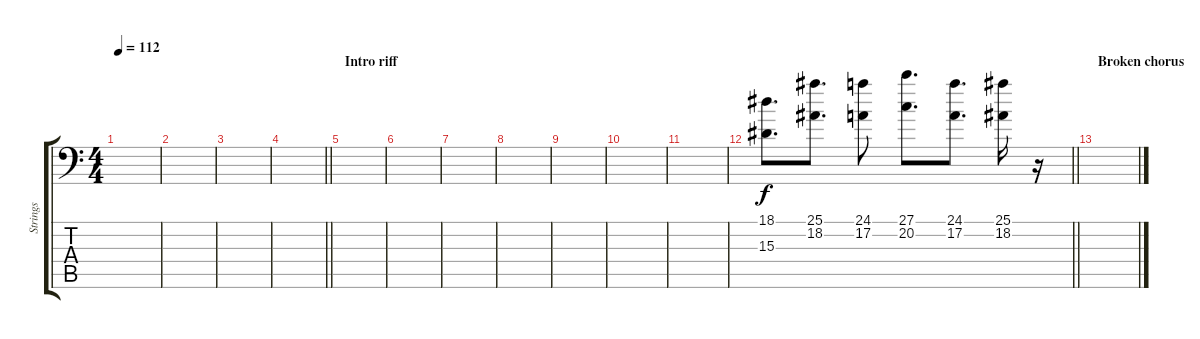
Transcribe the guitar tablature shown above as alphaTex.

\track ("Strings" "Strings") {instrument stringensemble1}
\staff {score tabs}
\tuning (A3 E3 C3 G2 D2 A1) {hide}
\ts (4 4)
\tempo 112
\clef f4
\ks c
|
|
|
\barLineRight lightlight
|
\section ("" "Intro riff")
|
|
|
|
|
|
|
\barLineRight lightlight
(18.1 15.3).8{d} (25.1 18.2).8{d} (24.1 17.2).8 (27.1 20.2).8{d} (24.1 17.2).8{d} (25.1 18.2).16 r.16 |
\section ("" "Broken chorus")
